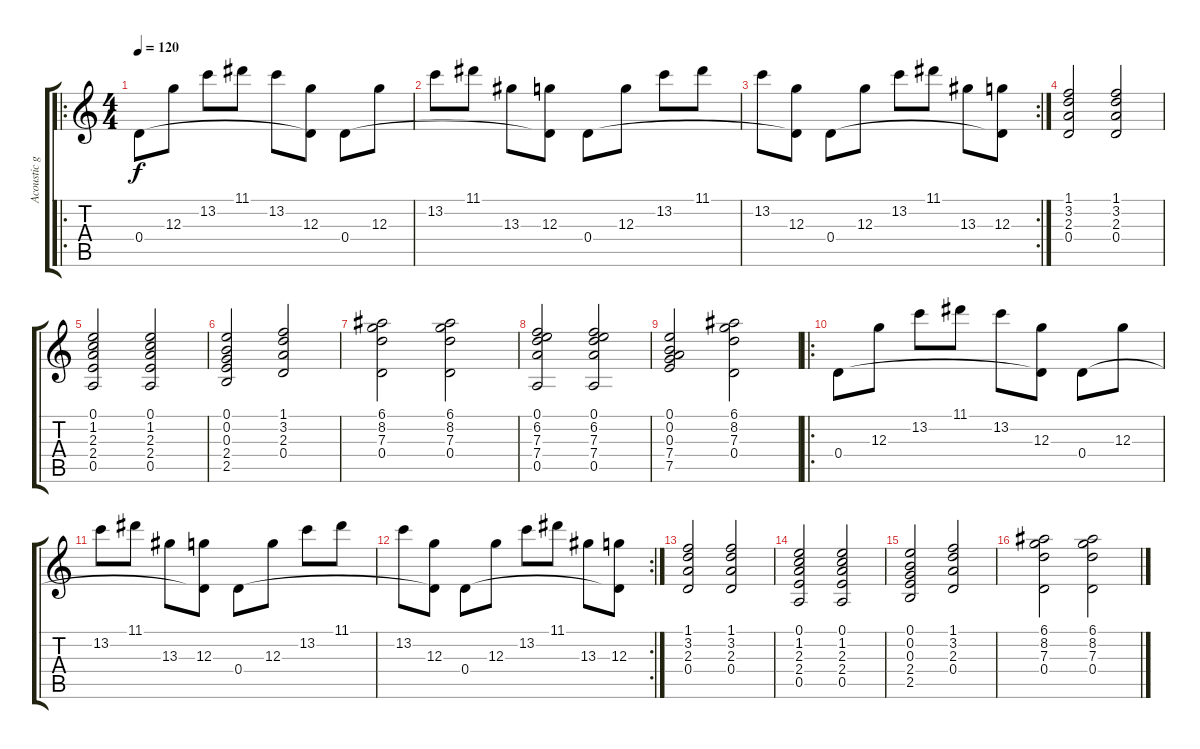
\track ("Acoustic guitar" "Acoustic g") {instrument acousticguitarnylon}
\staff {score tabs}
\tuning (E4 B3 G3 D3 A2 E2) {hide}
\ro
\ts (4 4)
\tempo 120
\clef g2
\ks c
0.4.8{dy f} 12.3.8 13.2.8 11.1.8 13.2.8 (12.3 0.4{t}).8 0.4.8 12.3.8 |
13.2.8 11.1.8 13.3.8 (12.3 0.4{t}).8 0.4.8 12.3.8 13.2.8 11.1.8 |
\rc 2
13.2.8 (12.3 0.4{t}).8 0.4.8 12.3.8 13.2.8 11.1.8 13.3.8 (12.3 0.4{t}).8 |
(1.1 3.2 2.3 0.4).2 (1.1 3.2 2.3 0.4).2 |
(0.1 1.2 2.3 2.4 0.5).2 (0.1 1.2 2.3 2.4 0.5).2 |
(0.1 0.2 0.3 2.4 2.5).2 (1.1 3.2 2.3 0.4).2 |
(6.1 8.2 7.3 0.4).2 (6.1 8.2 7.3 0.4).2 |
(0.1 6.2 7.3 7.4 0.5).2 (0.1 6.2 7.3 7.4 0.5).2 |
(0.1 0.2 0.3 7.4 7.5).2 (6.1 8.2 7.3 0.4).2 |
\ro
0.4.8 12.3.8 13.2.8 11.1.8 13.2.8 (12.3 0.4{t}).8 0.4.8 12.3.8 |
13.2.8 11.1.8 13.3.8 (12.3 0.4{t}).8 0.4.8 12.3.8 13.2.8 11.1.8 |
\rc 2
13.2.8 (12.3 0.4{t}).8 0.4.8 12.3.8 13.2.8 11.1.8 13.3.8 (12.3 0.4{t}).8 |
(1.1 3.2 2.3 0.4).2 (1.1 3.2 2.3 0.4).2 |
(0.1 1.2 2.3 2.4 0.5).2 (0.1 1.2 2.3 2.4 0.5).2 |
(0.1 0.2 0.3 2.4 2.5).2 (1.1 3.2 2.3 0.4).2 |
(6.1 8.2 7.3 0.4).2 (6.1 8.2 7.3 0.4).2
